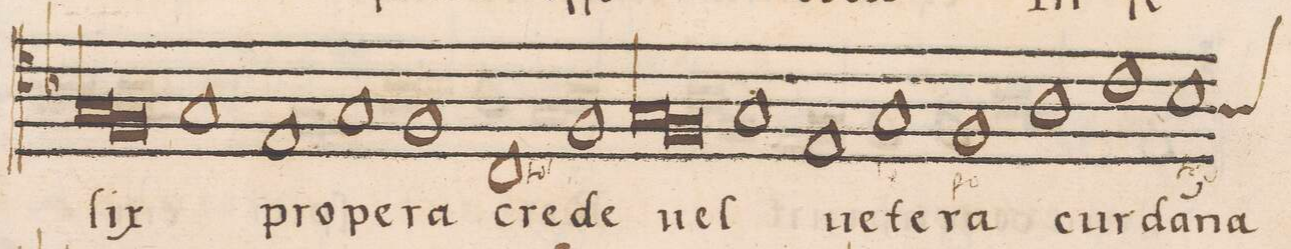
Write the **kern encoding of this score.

**kern	**text
*I"TENOR	*
*clefC4	*
*k[b-]	*
*met(C.)	*
*M6/2	*
1.G	-lix
1.F	.
*Xlig	*
=88-	=88-
1.G	.
1.E	pro-
=89-	=89-
1.G	-pe-
1.F	-ra
=90-	=90-
1.C	cre-
1.F	-de
=91-	=91-
*lig	*
1.G	uel
1.F	.
*Xlig	*
=92-	=92-
1.G	.
1.E	ue-
=93-	=93-
1.G	-te-
=94-	=94-
*M2/1	*
1F	-ra
1A	cur
=95-	=95-
1c	da(m)-
*custos:A	*
1B-	-na-
=96-	=96-
*lig	*
*-	*-
